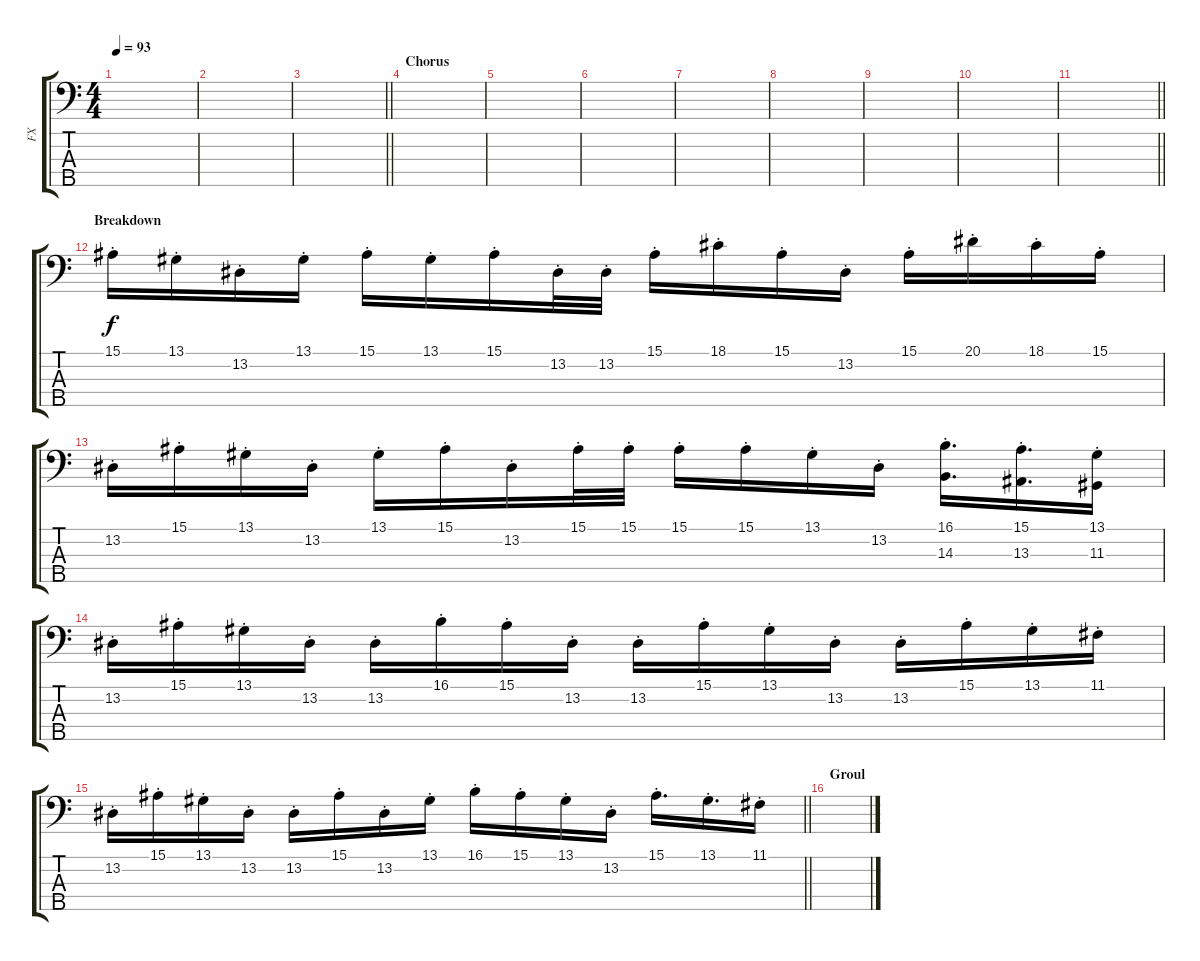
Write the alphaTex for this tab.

\track ("FX" "FX") {instrument lead8bassandlead}
\staff {score tabs}
\tuning (G2 D2 A1 D1 B0) {hide}
\ts (4 4)
\tempo 93
\clef f4
\ks c
|
|
\barLineRight lightlight
|
\section ("" "Chorus")
|
|
|
|
|
|
|
\barLineRight lightlight
|
\section ("" "Breakdown")
15.1{st}.16 13.1{st}.16 13.2{st}.16 13.1{st}.16 15.1{st}.16 13.1{st}.16 15.1{st}.16 13.2{st}.32 13.2{st}.32 15.1{st}.16 18.1{st}.16 15.1{st}.16 13.2{st}.16 15.1{st}.16 20.1{st}.16 18.1{st}.16 15.1{st}.16 |
13.2{st}.16 15.1{st}.16 13.1{st}.16 13.2{st}.16 13.1{st}.16 15.1{st}.16 13.2{st}.16 15.1{st}.32 15.1{st}.32 15.1{st}.16 15.1{st}.16 13.1{st}.16 13.2{st}.16 (16.1{st} 14.3{st}).16{d} (15.1{st} 13.3{st}).16{d} (13.1{st} 11.3{st}).16 |
13.2{st}.16 15.1{st}.16 13.1{st}.16 13.2{st}.16 13.2{st}.16 16.1{st}.16 15.1{st}.16 13.2{st}.16 13.2{st}.16 15.1{st}.16 13.1{st}.16 13.2{st}.16 13.2{st}.16 15.1{st}.16 13.1{st}.16 11.1{st}.16 |
\barLineRight lightlight
13.2{st}.16 15.1{st}.16 13.1{st}.16 13.2{st}.16 13.2{st}.16 15.1{st}.16 13.2{st}.16 13.1{st}.16 16.1{st}.16 15.1{st}.16 13.1{st}.16 13.2{st}.16 15.1{st}.16{d} 13.1{st}.16{d} 11.1{st}.16 |
\section ("" "Groul")
